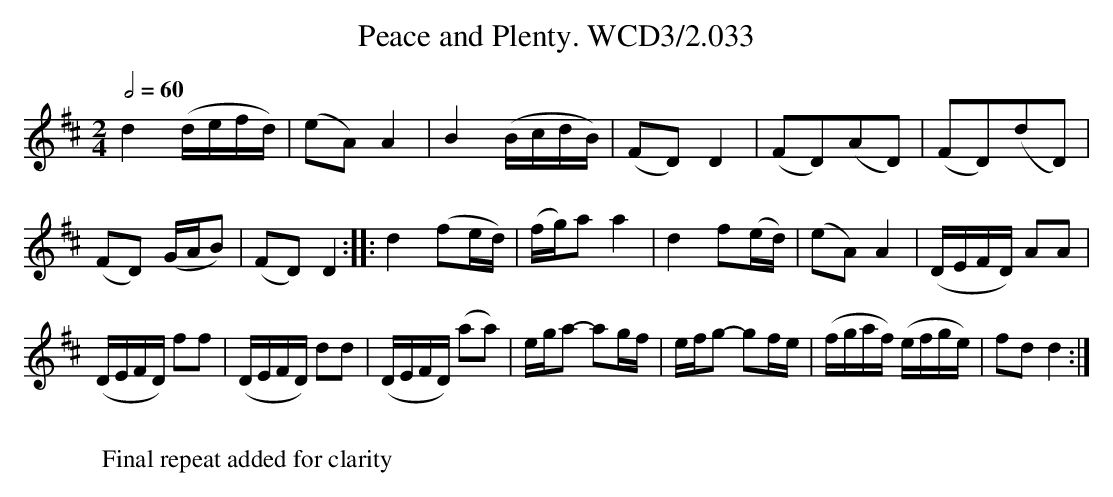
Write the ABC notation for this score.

X:1
T:Peace and Plenty. WCD3/2.033
M:2/4
L:1/16
Q:1/2=60
K:D
d4 (defd)|(e2A2) A4|B4 (BcdB)|\
(F2D2) D4|(F2D2)(A2D2)|(F2D2)(d2D2)|
(F2D2) (GAB2)|(F2D2) D4::d4 (f2ed)|(fg)a2 a4|\
d4 f2(ed)|(e2A2) A4|(DEFD) A2A2|
(DEFD) f2f2|(DEFD) d2d2|(DEFD) (a2a2)|ega2- a2gf|\
efg2 -g2fe|(fgaf) (efge)|f2d2 d4:|
W:
W:Final repeat added for clarity
